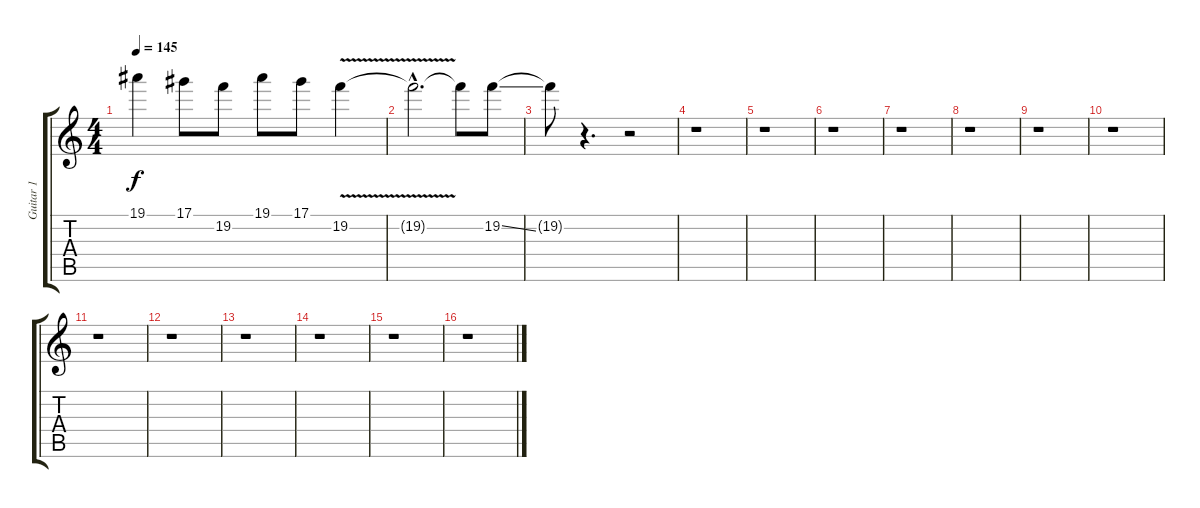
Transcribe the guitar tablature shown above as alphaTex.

\track ("Guitar 1" "Guitar 1") {instrument overdrivenguitar}
\staff {score tabs}
\tuning (Eb4 Bb3 Gb3 Db3 Ab2 Eb2) {hide}
\ts (4 4)
\tempo 145
\clef g2
\ks c
19.1{t}.4{dy f} 17.1.8 19.2.8 19.1.8 17.1.8 19.2{v}.4 |
19.2{hac t}.2{d} 19.2{t}.8 19.2{ss}.8 |
19.2{t}.8 r.4{d} r.2 |
r.1 |
r.1 |
r.1 |
r.1 |
r.1 |
r.1 |
r.1 |
r.1 |
r.1 |
r.1 |
r.1 |
r.1 |
r.1
